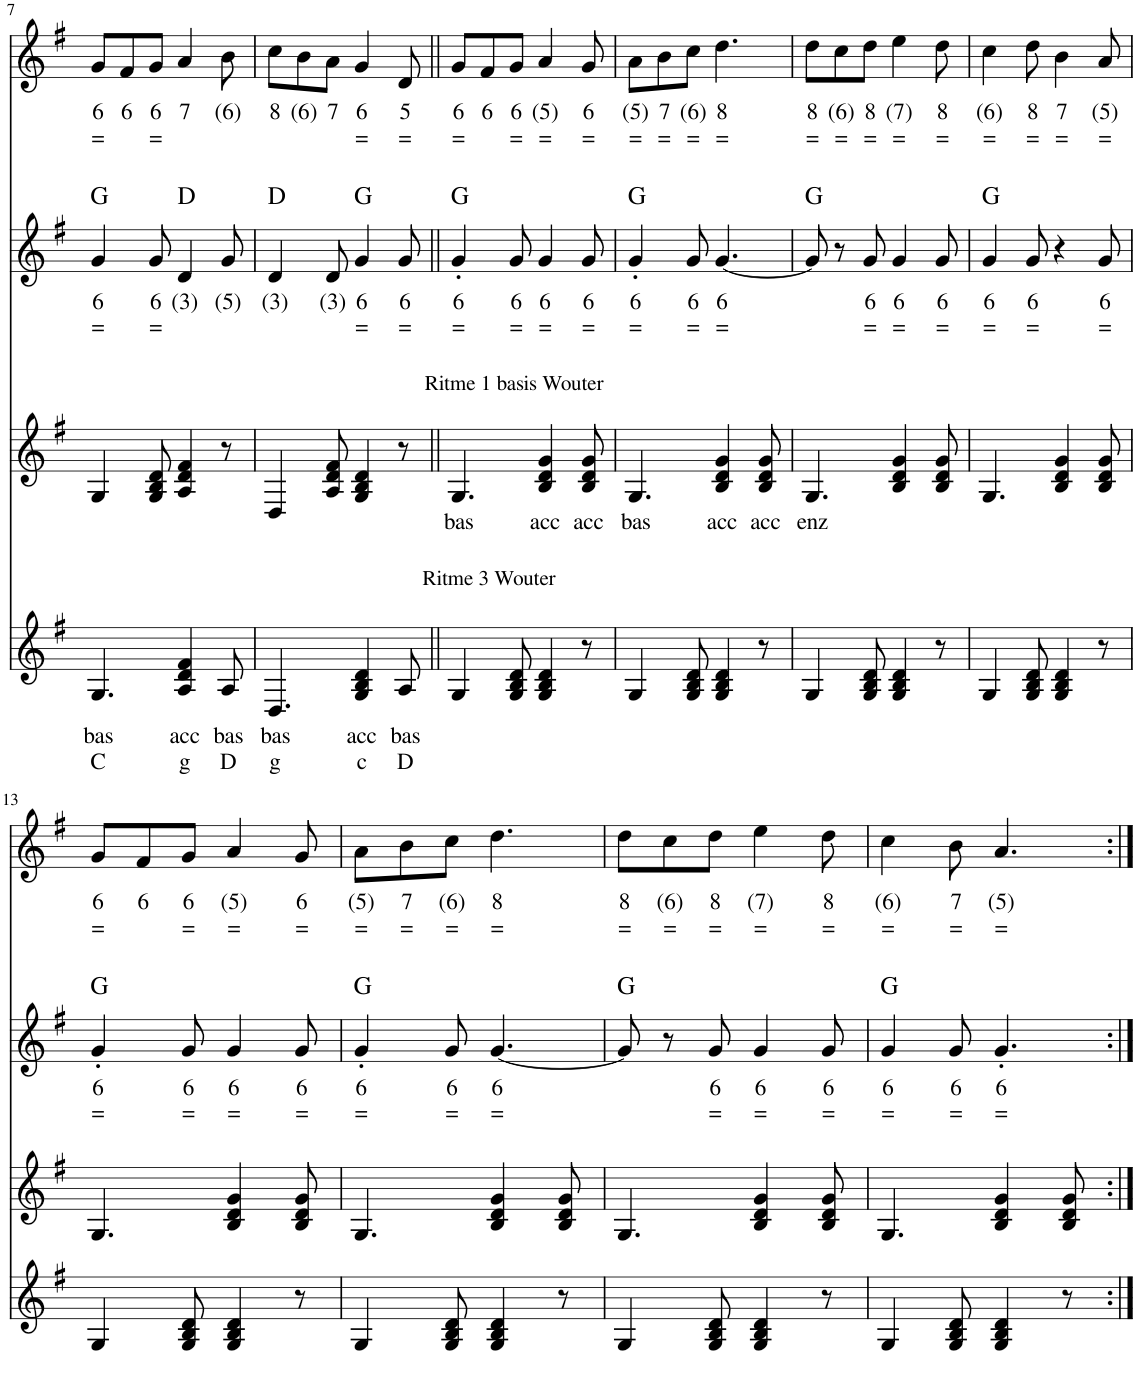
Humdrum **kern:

**kern	**text	**text	**kern	**text	**kern	**text	**text	**harte	**kern	**text	**text
*part4	*part4	*part4	*part3	*part3	*part2	*part2	*part2	*part2	*part1	*part1	*part1
*staff4	*staff4	*staff4	*staff3	*staff3	*staff2	*staff2	*staff2	*	*staff1	*staff1	*staff1
*I"Stem	*	*	*I"Stem	*	*I"Stem	*	*	*	*I"Stem	*	*
!!LO:PB:g=z
*clefG2	*	*	*clefG2	*	*clefG2	*	*	*	*clefG2	*	*
*k[f#]	*	*	*k[f#]	*	*k[f#]	*	*	*	*k[f#]	*	*
*M6/8	*	*	*M6/8	*	*M6/8	*	*	*	*M6/8	*	*
=7	=7	=7	=7	=7	=7	=7	=7	=7	=7	=7	=7
!	!LO:LY:b	!LO:LY:b	!	!	!	!LO:LY:b	!LO:LY:b	!	!	!LO:LY:b	!LO:LY:b
4.G/	bas	C	4G/	.	4g/	6	=	G:maj	8g/L	6	=
!	!	!	!	!	!	!	!	!	!	!LO:LY:b	!
.	.	.	.	.	.	.	.	.	8f#/	6	.
!	!	!	!	!	!	!LO:LY:b	!LO:LY:b	!	!	!LO:LY:b	!LO:LY:b
.	.	.	8G/ 8B/ 8d/	.	8g/	6	=	.	8g/J	6	=
!	!LO:LY:b	!LO:LY:b	!	!	!	!LO:LY:b	!	!	!	!LO:LY:b	!
4A/ 4d/ 4f#/	acc	g	4A/ 4d/ 4f#/	.	4d/	(3)	.	D:maj	4a/	7	.
!	!LO:LY:b	!LO:LY:b	!	!	!	!LO:LY:b	!	!	!	!LO:LY:b	!
8A/	bas	D	8r	.	8g/	(5)	.	.	8b\	(6)	.
=8	=8	=8	=8	=8	=8	=8	=8	=8	=8	=8	=8
!	!LO:LY:b	!LO:LY:b	!	!	!	!LO:LY:b	!	!	!	!LO:LY:b	!
4.D/	bas	g	4D/	.	4d/	(3)	.	D:maj	8cc\L	8	.
!	!	!	!	!	!	!	!	!	!	!LO:LY:b	!
.	.	.	.	.	.	.	.	.	8b\	(6)	.
!	!	!	!	!	!	!LO:LY:b	!	!	!	!LO:LY:b	!
.	.	.	8A/ 8d/ 8f#/	.	8d/	(3)	.	.	8a\J	7	.
!	!LO:LY:b	!LO:LY:b	!	!	!	!LO:LY:b	!LO:LY:b	!	!	!LO:LY:b	!LO:LY:b
4G/ 4B/ 4d/	acc	c	4G/ 4B/ 4d/	.	4g/	6	=	G:maj	4g/	6	=
!	!LO:LY:b	!LO:LY:b	!	!	!	!LO:LY:b	!LO:LY:b	!	!	!LO:LY:b	!LO:LY:b
8A/	bas	D	8r	.	8g/	6	=	.	8d/	5	=
=9||	=9||	=9||	=9||	=9||	=9||	=9||	=9||	=9||	=9||	=9||	=9||
!	!	!	!LO:TX:a:t=Ritme 1 basis Wouter	!	!	!	!	!	!	!	!
!LO:TX:a:t=Ritme 3 Wouter	!	!	!	!	!	!	!	!	!	!	!
!	!	!	!	!LO:LY:b	!	!LO:LY:b	!LO:LY:b	!	!	!LO:LY:b	!LO:LY:b
4G/	.	.	4.G/	bas	4g'/	6	=	G:maj	8g/L	6	=
!	!	!	!	!	!	!	!	!	!	!LO:LY:b	!
.	.	.	.	.	.	.	.	.	8f#/	6	.
!	!	!	!	!	!	!LO:LY:b	!LO:LY:b	!	!	!LO:LY:b	!LO:LY:b
8G/ 8B/ 8d/	.	.	.	.	8g/	6	=	.	8g/J	6	=
!	!	!	!	!LO:LY:b	!	!LO:LY:b	!LO:LY:b	!	!	!LO:LY:b	!LO:LY:b
4G/ 4B/ 4d/	.	.	4B/ 4d/ 4g/	acc	4g/	6	=	.	4a/	(5)	=
!	!	!	!	!LO:LY:b	!	!LO:LY:b	!LO:LY:b	!	!	!LO:LY:b	!LO:LY:b
8r	.	.	8B/ 8d/ 8g/	acc	8g/	6	=	.	8g/	6	=
=10	=10	=10	=10	=10	=10	=10	=10	=10	=10	=10	=10
!	!	!	!	!LO:LY:b	!	!LO:LY:b	!LO:LY:b	!	!	!LO:LY:b	!LO:LY:b
4G/	.	.	4.G/	bas	4g'/	6	=	G:maj	8a\L	(5)	=
!	!	!	!	!	!	!	!	!	!	!LO:LY:b	!LO:LY:b
.	.	.	.	.	.	.	.	.	8b\	7	=
!	!	!	!	!	!	!LO:LY:b	!LO:LY:b	!	!	!LO:LY:b	!LO:LY:b
8G/ 8B/ 8d/	.	.	.	.	8g/	6	=	.	8cc\J	(6)	=
!	!	!	!	!LO:LY:b	!	!LO:LY:b	!LO:LY:b	!	!	!LO:LY:b	!LO:LY:b
4G/ 4B/ 4d/	.	.	4B/ 4d/ 4g/	acc	[4.g/	6	=	.	4.dd\	8	=
!	!	!	!	!LO:LY:b	!	!	!	!	!	!	!
8r	.	.	8B/ 8d/ 8g/	acc	.	.	.	.	.	.	.
=11	=11	=11	=11	=11	=11	=11	=11	=11	=11	=11	=11
!	!	!	!	!LO:LY:b	!	!	!	!	!	!LO:LY:b	!LO:LY:b
4G/	.	.	4.G/	enz	8g/]	.	.	G:maj	8dd\L	8	=
!	!	!	!	!	!	!	!	!	!	!LO:LY:b	!LO:LY:b
.	.	.	.	.	8r	.	.	.	8cc\	(6)	=
!	!	!	!	!	!	!LO:LY:b	!LO:LY:b	!	!	!LO:LY:b	!LO:LY:b
8G/ 8B/ 8d/	.	.	.	.	8g/	6	=	.	8dd\J	8	=
!	!	!	!	!	!	!LO:LY:b	!LO:LY:b	!	!	!LO:LY:b	!LO:LY:b
4G/ 4B/ 4d/	.	.	4B/ 4d/ 4g/	.	4g/	6	=	.	4ee\	(7)	=
!	!	!	!	!	!	!LO:LY:b	!LO:LY:b	!	!	!LO:LY:b	!LO:LY:b
8r	.	.	8B/ 8d/ 8g/	.	8g/	6	=	.	8dd\	8	=
=12	=12	=12	=12	=12	=12	=12	=12	=12	=12	=12	=12
!	!	!	!	!	!	!LO:LY:b	!LO:LY:b	!	!	!LO:LY:b	!LO:LY:b
4G/	.	.	4.G/	.	4g/	6	=	G:maj	4cc\	(6)	=
!	!	!	!	!	!	!LO:LY:b	!LO:LY:b	!	!	!LO:LY:b	!LO:LY:b
8G/ 8B/ 8d/	.	.	.	.	8g/	6	=	.	8dd\	8	=
!	!	!	!	!	!	!	!	!	!	!LO:LY:b	!LO:LY:b
4G/ 4B/ 4d/	.	.	4B/ 4d/ 4g/	.	4r	.	.	.	4b\	7	=
!	!	!	!	!	!	!LO:LY:b	!LO:LY:b	!	!	!LO:LY:b	!LO:LY:b
8r	.	.	8B/ 8d/ 8g/	.	8g/	6	=	.	8a/	(5)	=
!!LO:LB:g=z
=13	=13	=13	=13	=13	=13	=13	=13	=13	=13	=13	=13
!	!	!	!	!	!	!LO:LY:b	!LO:LY:b	!	!	!LO:LY:b	!LO:LY:b
4G/	.	.	4.G/	.	4g'/	6	=	G:maj	8g/L	6	=
!	!	!	!	!	!	!	!	!	!	!LO:LY:b	!
.	.	.	.	.	.	.	.	.	8f#/	6	.
!	!	!	!	!	!	!LO:LY:b	!LO:LY:b	!	!	!LO:LY:b	!LO:LY:b
8G/ 8B/ 8d/	.	.	.	.	8g/	6	=	.	8g/J	6	=
!	!	!	!	!	!	!LO:LY:b	!LO:LY:b	!	!	!LO:LY:b	!LO:LY:b
4G/ 4B/ 4d/	.	.	4B/ 4d/ 4g/	.	4g/	6	=	.	4a/	(5)	=
!	!	!	!	!	!	!LO:LY:b	!LO:LY:b	!	!	!LO:LY:b	!LO:LY:b
8r	.	.	8B/ 8d/ 8g/	.	8g/	6	=	.	8g/	6	=
=14	=14	=14	=14	=14	=14	=14	=14	=14	=14	=14	=14
!	!	!	!	!	!	!LO:LY:b	!LO:LY:b	!	!	!LO:LY:b	!LO:LY:b
4G/	.	.	4.G/	.	4g'/	6	=	G:maj	8a\L	(5)	=
!	!	!	!	!	!	!	!	!	!	!LO:LY:b	!LO:LY:b
.	.	.	.	.	.	.	.	.	8b\	7	=
!	!	!	!	!	!	!LO:LY:b	!LO:LY:b	!	!	!LO:LY:b	!LO:LY:b
8G/ 8B/ 8d/	.	.	.	.	8g/	6	=	.	8cc\J	(6)	=
!	!	!	!	!	!	!LO:LY:b	!LO:LY:b	!	!	!LO:LY:b	!LO:LY:b
4G/ 4B/ 4d/	.	.	4B/ 4d/ 4g/	.	[4.g/	6	=	.	4.dd\	8	=
8r	.	.	8B/ 8d/ 8g/	.	.	.	.	.	.	.	.
=15	=15	=15	=15	=15	=15	=15	=15	=15	=15	=15	=15
!	!	!	!	!	!	!	!	!	!	!LO:LY:b	!LO:LY:b
4G/	.	.	4.G/	.	8g/]	.	.	G:maj	8dd\L	8	=
!	!	!	!	!	!	!	!	!	!	!LO:LY:b	!LO:LY:b
.	.	.	.	.	8r	.	.	.	8cc\	(6)	=
!	!	!	!	!	!	!LO:LY:b	!LO:LY:b	!	!	!LO:LY:b	!LO:LY:b
8G/ 8B/ 8d/	.	.	.	.	8g/	6	=	.	8dd\J	8	=
!	!	!	!	!	!	!LO:LY:b	!LO:LY:b	!	!	!LO:LY:b	!LO:LY:b
4G/ 4B/ 4d/	.	.	4B/ 4d/ 4g/	.	4g/	6	=	.	4ee\	(7)	=
!	!	!	!	!	!	!LO:LY:b	!LO:LY:b	!	!	!LO:LY:b	!LO:LY:b
8r	.	.	8B/ 8d/ 8g/	.	8g/	6	=	.	8dd\	8	=
=16	=16	=16	=16	=16	=16	=16	=16	=16	=16	=16	=16
!	!	!	!	!	!	!LO:LY:b	!LO:LY:b	!	!	!LO:LY:b	!LO:LY:b
4G/	.	.	4.G/	.	4g/	6	=	G:maj	4cc\	(6)	=
!	!	!	!	!	!	!LO:LY:b	!LO:LY:b	!	!	!LO:LY:b	!LO:LY:b
8G/ 8B/ 8d/	.	.	.	.	8g/	6	=	.	8b\	7	=
!	!	!	!	!	!	!LO:LY:b	!LO:LY:b	!	!	!LO:LY:b	!LO:LY:b
4G/ 4B/ 4d/	.	.	4B/ 4d/ 4g/	.	4.g'/	6	=	.	4.a/	(5)	=
8r	.	.	8B/ 8d/ 8g/	.	.	.	.	.	.	.	.
=:|!	=:|!	=:|!	=:|!	=:|!	=:|!	=:|!	=:|!	=:|!	=:|!	=:|!	=:|!
*-	*-	*-	*-	*-	*-	*-	*-	*-	*-	*-	*-
